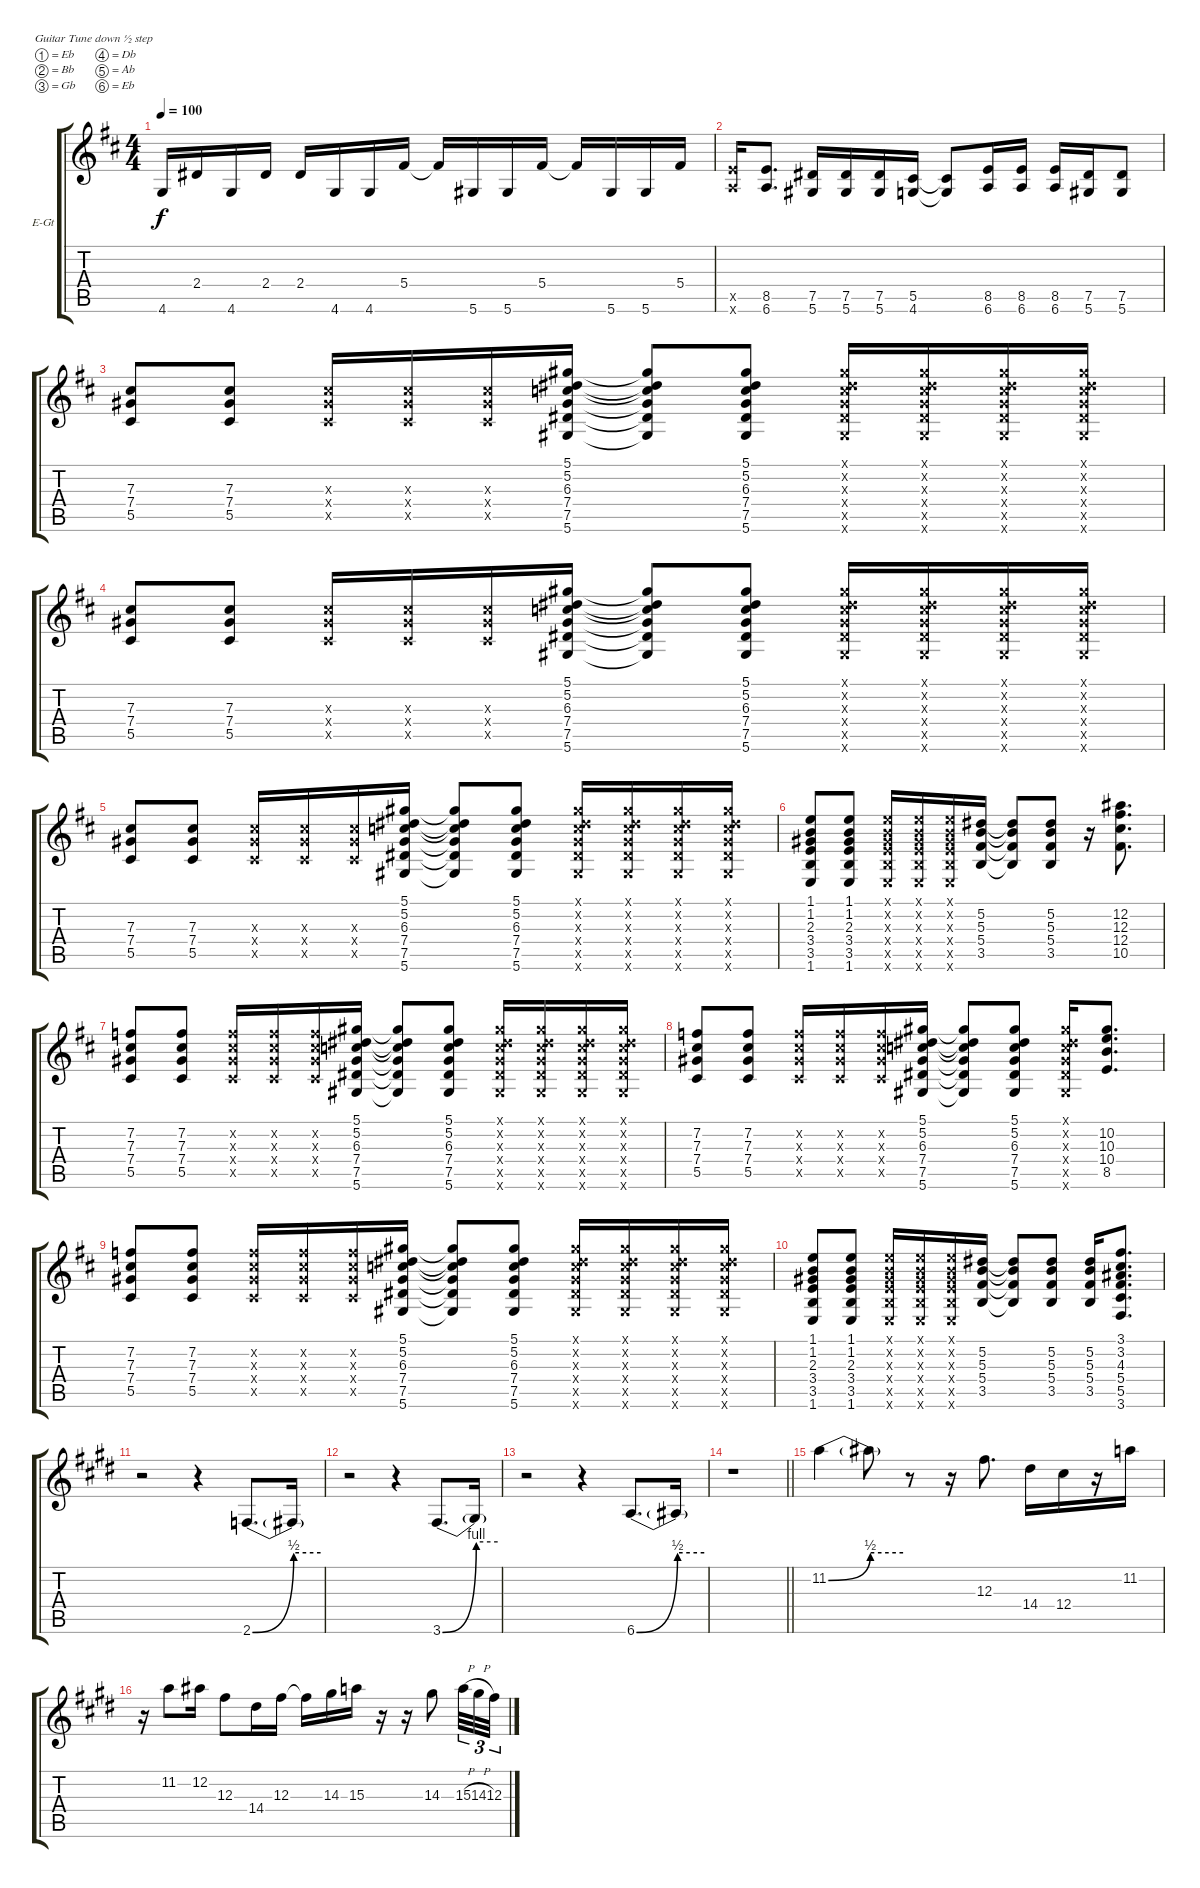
\bracketExtendMode groupsimilarinstruments
\firstSystemTrackNameOrientation horizontal
\otherSystemsTrackNameOrientation horizontal
\track ("Untitled" "E-Gt") {instrument overdrivenguitar}
\staff {score tabs}
\tuning (Eb4 Bb3 Gb3 Db3 Ab2 Eb2)
\ts (4 4)
\tempo 100
\clef g2
\ks d
4.6.16{dy f} 2.4.16 4.6.16 2.4.16 2.4.16 4.6.16 4.6.16 5.4.16 5.4{t}.16 5.6.16 5.6.16 5.4.16 5.4{t}.16 5.6.16 5.6.16 5.4.16 |
(8.5{x} 6.6{x}).16 (8.5 6.6).8{d} (7.5 5.6).16 (7.5 5.6).16 (7.5 5.6).16 (5.5 4.6).16 (5.5{t} 4.6{t}).8 (8.5 6.6).16 (8.5 6.6).16 (8.5 6.6).16 (7.5 5.6).16 (7.5 5.6).8 |
(7.3 7.4 5.5).8 (7.3 7.4 5.5).8 (7.3{x} 7.4{x} 5.5{x}).16 (7.3{x} 7.4{x} 5.5{x}).16 (7.3{x} 7.4{x} 5.5{x}).16 (5.1 5.2 6.3 7.4 7.5 5.6).16 (5.1{t} 5.2{t} 6.3{t} 7.4{t} 7.5{t} 5.6{t}).8 (5.1 5.2 6.3 7.4 7.5 5.6).8 (5.1{x} 5.2{x} 6.3{x} 7.4{x} 7.5{x} 5.6{x}).16 (5.1{x} 5.2{x} 6.3{x} 7.4{x} 7.5{x} 5.6{x}).16 (5.1{x} 5.2{x} 6.3{x} 7.4{x} 7.5{x} 5.6{x}).16 (5.1{x} 5.2{x} 6.3{x} 7.4{x} 7.5{x} 5.6{x}).16 |
(7.3 7.4 5.5).8 (7.3 7.4 5.5).8 (7.3{x} 7.4{x} 5.5{x}).16 (7.3{x} 7.4{x} 5.5{x}).16 (7.3{x} 7.4{x} 5.5{x}).16 (5.1 5.2 6.3 7.4 7.5 5.6).16 (5.1{t} 5.2{t} 6.3{t} 7.4{t} 7.5{t} 5.6{t}).8 (5.1 5.2 6.3 7.4 7.5 5.6).8 (5.1{x} 5.2{x} 6.3{x} 7.4{x} 7.5{x} 5.6{x}).16 (5.1{x} 5.2{x} 6.3{x} 7.4{x} 7.5{x} 5.6{x}).16 (5.1{x} 5.2{x} 6.3{x} 7.4{x} 7.5{x} 5.6{x}).16 (5.1{x} 5.2{x} 6.3{x} 7.4{x} 7.5{x} 5.6{x}).16 |
(7.3 7.4 5.5).8 (7.3 7.4 5.5).8 (7.3{x} 7.4{x} 5.5{x}).16 (7.3{x} 7.4{x} 5.5{x}).16 (7.3{x} 7.4{x} 5.5{x}).16 (5.1 5.2 6.3 7.4 7.5 5.6).16 (5.1{t} 5.2{t} 6.3{t} 7.4{t} 7.5{t} 5.6{t}).8 (5.1 5.2 6.3 7.4 7.5 5.6).8 (5.1{x} 5.2{x} 6.3{x} 7.4{x} 7.5{x} 5.6{x}).16 (5.1{x} 5.2{x} 6.3{x} 7.4{x} 7.5{x} 5.6{x}).16 (5.1{x} 5.2{x} 6.3{x} 7.4{x} 7.5{x} 5.6{x}).16 (5.1{x} 5.2{x} 6.3{x} 7.4{x} 7.5{x} 5.6{x}).16 |
(1.1 1.2 2.3 3.4 3.5 1.6).8 (1.1 1.2 2.3 3.4 3.5 1.6).8 (1.1{x} 1.2{x} 2.3{x} 3.4{x} 3.5{x} 1.6{x}).16 (1.1{x} 1.2{x} 2.3{x} 3.4{x} 3.5{x} 1.6{x}).16 (1.1{x} 1.2{x} 2.3{x} 3.4{x} 3.5{x} 1.6{x}).16 (5.2 5.3 5.4 3.5).16 (5.2{t} 5.3{t} 5.4{t} 3.5{t}).8 (5.2 5.3 5.4 3.5).8 r.16 (12.2 12.3 12.4 10.5).8{d} |
(7.2 7.3 7.4 5.5).8 (7.2 7.3 7.4 5.5).8 (7.2{x} 7.3{x} 7.4{x} 5.5{x}).16 (7.2{x} 7.3{x} 7.4{x} 5.5{x}).16 (7.2{x} 7.3{x} 7.4{x} 5.5{x}).16 (5.1 5.2 6.3 7.4 7.5 5.6).16 (5.1{t} 5.2{t} 6.3{t} 7.4{t} 7.5{t} 5.6{t}).8 (5.1 5.2 6.3 7.4 7.5 5.6).8 (5.1{x} 5.2{x} 6.3{x} 7.4{x} 7.5{x} 5.6{x}).16 (5.1{x} 5.2{x} 6.3{x} 7.4{x} 7.5{x} 5.6{x}).16 (5.1{x} 5.2{x} 6.3{x} 7.4{x} 7.5{x} 5.6{x}).16 (5.1{x} 5.2{x} 6.3{x} 7.4{x} 7.5{x} 5.6{x}).16 |
(7.2 7.3 7.4 5.5).8 (7.2 7.3 7.4 5.5).8 (7.2{x} 7.3{x} 7.4{x} 5.5{x}).16 (7.2{x} 7.3{x} 7.4{x} 5.5{x}).16 (7.2{x} 7.3{x} 7.4{x} 5.5{x}).16 (5.1 5.2 6.3 7.4 7.5 5.6).16 (5.1{t} 5.2{t} 6.3{t} 7.4{t} 7.5{t} 5.6{t}).8 (5.1 5.2 6.3 7.4 7.5 5.6).8 (5.1{x} 5.2{x} 6.3{x} 7.4{x} 7.5{x} 5.6{x}).16 (10.2 10.3 10.4 8.5).8{d} |
(7.2 7.3 7.4 5.5).8 (7.2 7.3 7.4 5.5).8 (7.2{x} 7.3{x} 7.4{x} 5.5{x}).16 (7.2{x} 7.3{x} 7.4{x} 5.5{x}).16 (7.2{x} 7.3{x} 7.4{x} 5.5{x}).16 (5.1 5.2 6.3 7.4 7.5 5.6).16 (5.1{t} 5.2{t} 6.3{t} 7.4{t} 7.5{t} 5.6{t}).8 (5.1 5.2 6.3 7.4 7.5 5.6).8 (5.1{x} 5.2{x} 6.3{x} 7.4{x} 7.5{x} 5.6{x}).16 (5.1{x} 5.2{x} 6.3{x} 7.4{x} 7.5{x} 5.6{x}).16 (5.1{x} 5.2{x} 6.3{x} 7.4{x} 7.5{x} 5.6{x}).16 (5.1{x} 5.2{x} 6.3{x} 7.4{x} 7.5{x} 5.6{x}).16 |
(1.1 1.2 2.3 3.4 3.5 1.6).8 (1.1 1.2 2.3 3.4 3.5 1.6).8 (1.1{x} 1.2{x} 2.3{x} 3.4{x} 3.5{x} 1.6{x}).16 (1.1{x} 1.2{x} 2.3{x} 3.4{x} 3.5{x} 1.6{x}).16 (1.1{x} 1.2{x} 2.3{x} 3.4{x} 3.5{x} 1.6{x}).16 (5.2 5.3 5.4 3.5).16 (5.2{t} 5.3{t} 5.4{t} 3.5{t}).8 (5.2 5.3 5.4 3.5).8 (5.2 5.3 5.4 3.5).16 (3.1 3.2 4.3 5.4 5.5 3.6).8{d} |
\ks e
r.2 r.4 2.6{be (bend 0 0 60 2)}.8{d} 2.6{be (hold 0 2 60 2) t}.16 |
\ks c#minor
r.2 r.4 3.6{be (bend 0 0 60 4)}.8{d} 3.6{be (hold 0 4 60 4) t}.16 |
r.2 r.4 6.6{be (bend 0 0 60 2)}.8{d} 6.6{be (hold 0 2 60 2) t}.16 |
\barLineRight lightlight
r.1 |
\ks e
11.2{be (bend 0 0 60 2)}.4 11.2{be (hold 0 2 60 2) t}.8 r.8 r.16 12.3.8{d} 14.4.16 12.4.16 r.16 11.2.16 |
\ks c#minor
r.16 11.2.8 12.2.16 12.3.8 14.4.16 12.3.16 12.3{t}.16 14.3.16 15.3.16 r.16 r.16 14.3.8 15.3{h}.32{tu (3 2)} 14.3{h}.32{tu (3 2)} 12.3.32{tu (3 2)}
